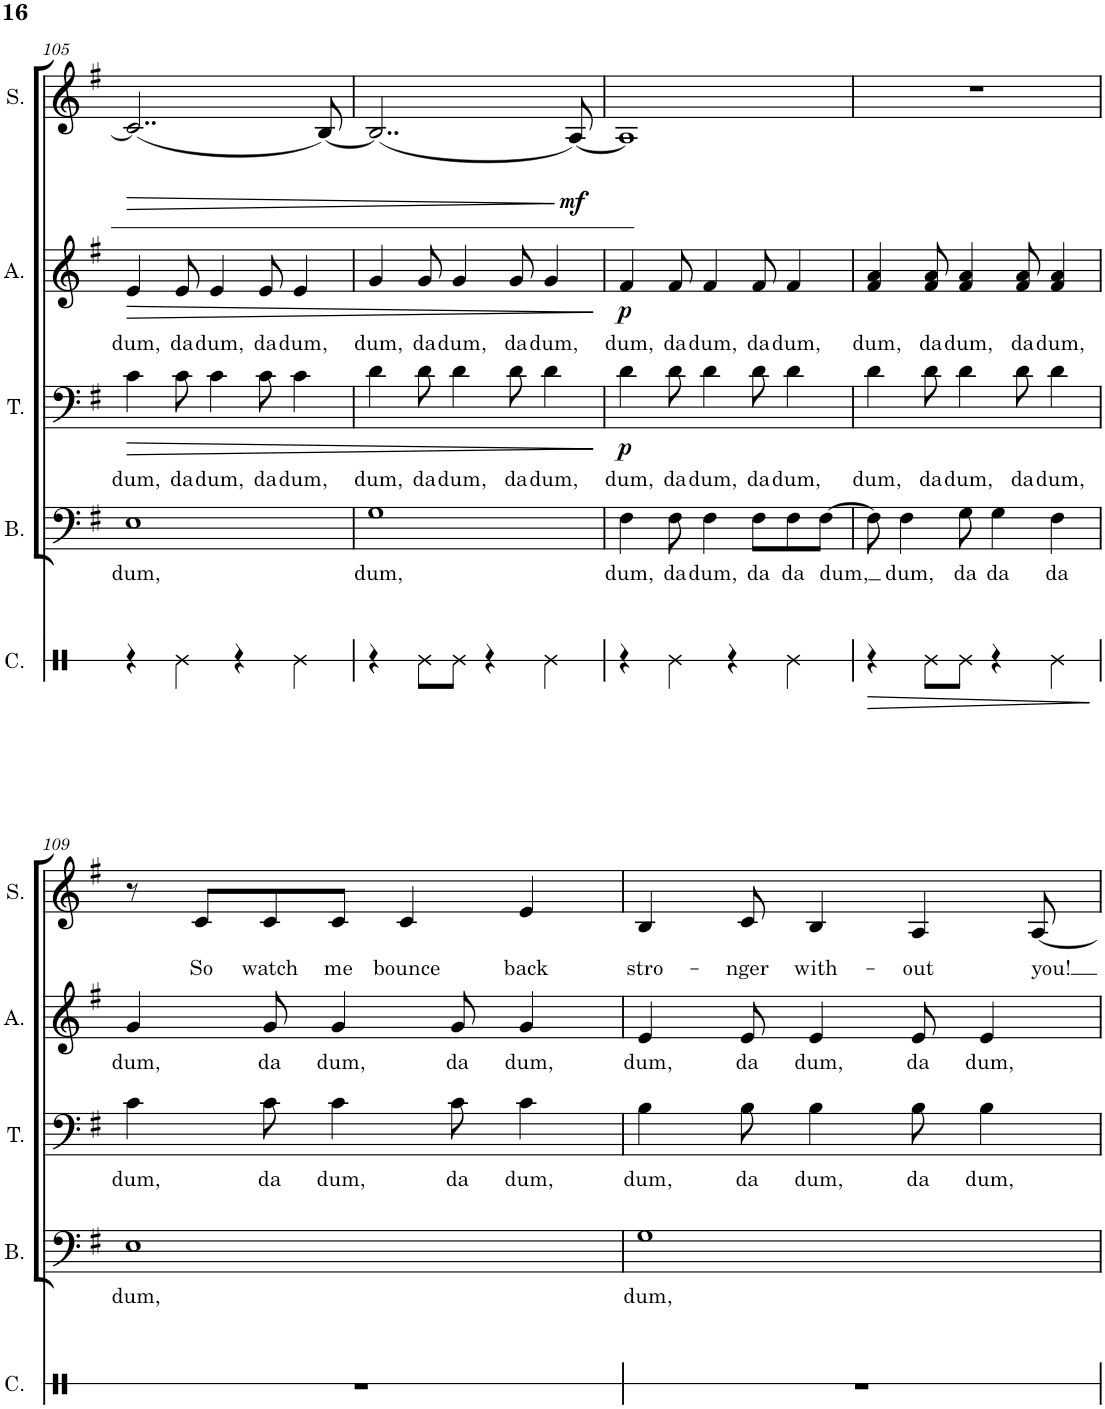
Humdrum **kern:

**kern	**dynam	**kern	**text	**kern	**text	**dynam	**kern	**text	**dynam	**kern	**text	**dynam
*part5	*part5	*part4	*part4	*part3	*part3	*part3	*part2	*part2	*part2	*part1	*part1	*part1
*staff5	*staff5	*staff4	*staff4	*staff3	*staff3	*staff3	*staff2	*staff2	*staff2	*staff1	*staff1	*staff1
*I"Claps	*	*I"Bass	*	*I"Tenor	*	*	*I"Alto	*	*	*I"Soprano	*	*
*I'C.	*	*I'B.	*	*I'T.	*	*	*I'A.	*	*	*I'S.	*	*
!!LO:PB:g=z
*clefX	*	*clefF4	*	*clefF4	*	*	*clefG2	*	*	*clefG2	*	*
*k[]	*	*k[f#]	*	*k[f#]	*	*	*k[f#]	*	*	*k[f#]	*	*
*M4/4	*	*M4/4	*	*M4/4	*	*	*M4/4	*	*	*M4/4	*	*
=105	=105	=105	=105	=105	=105	=105	=105	=105	=105	=105	=105	=105
!	!	!	!LO:LY:b	!	!LO:LY:b	!LO:HP:b	!	!LO:LY:b	!LO:HP:b	!	!	!LO:HP:b
4r	.	1E	dum,	4c\	dum,	>	4e/	dum,	>	(2..c/]	.	>
!	!	!	!	!	!LO:LY:b	!	!	!LO:LY:b	!	!	!	!
4Re\	.	.	.	8c\	da	.	8e/	da	.	.	.	.
!	!	!	!	!	!LO:LY:b	!	!	!LO:LY:b	!	!	!	!
.	.	.	.	4c\	dum,	.	4e/	dum,	.	.	.	.
4r	.	.	.	.	.	.	.	.	.	.	.	.
!	!	!	!	!	!LO:LY:b	!	!	!LO:LY:b	!	!	!	!
.	.	.	.	8c\	da	.	8e/	da	.	.	.	.
!	!	!	!	!	!LO:LY:b	!	!	!LO:LY:b	!	!	!	!
4Re\	.	.	.	4c\	dum,	.	4e/	dum,	.	.	.	.
.	.	.	.	.	.	.	.	.	.	[8B/)	.	.
=106	=106	=106	=106	=106	=106	=106	=106	=106	=106	=106	=106	=106
!	!	!	!LO:LY:b	!	!LO:LY:b	!	!	!LO:LY:b	!	!	!	!
4r	.	1G	dum,	4d\	dum,	.	4g/	dum,	.	(2..B/]	.	.
!	!	!	!	!	!LO:LY:b	!	!	!LO:LY:b	!	!	!	!
8Re\L	.	.	.	8d\	da	.	8g/	da	.	.	.	.
!	!	!	!	!	!LO:LY:b	!	!	!LO:LY:b	!	!	!	!
8Re\J	.	.	.	4d\	dum,	.	4g/	dum,	.	.	.	.
4r	.	.	.	.	.	.	.	.	.	.	.	.
!	!	!	!	!	!LO:LY:b	!	!	!LO:LY:b	!	!	!	!
.	.	.	.	8d\	da	.	8g/	da	.	.	.	.
!	!	!	!	!	!LO:LY:b	!	!	!LO:LY:b	!	!	!	!
4Re\	.	.	.	4d\	dum,	.	4g/	dum,	.	.	.	.
!	!	!	!	!	!	!	!	!	!	!	!	!LO:DY:n=1:b
.	.	.	.	.	.	.	.	.	.	[8A/)	.	] mf
.	.	.	.	.	.	]	.	.	]	.	.	.
=107	=107	=107	=107	=107	=107	=107	=107	=107	=107	=107	=107	=107
!	!	!	!LO:LY:b	!	!LO:LY:b	!LO:DY:b	!	!LO:LY:b	!LO:DY:b	!	!	!
4r	.	4F#\	dum,	4d\	dum,	p	4f#/	dum,	p	1A]	.	.
!	!	!	!LO:LY:b	!	!LO:LY:b	!	!	!LO:LY:b	!	!	!	!
4Re\	.	8F#\	da	8d\	da	.	8f#/	da	.	.	.	.
!	!	!	!LO:LY:b	!	!LO:LY:b	!	!	!LO:LY:b	!	!	!	!
.	.	4F#\	dum,	4d\	dum,	.	4f#/	dum,	.	.	.	.
4r	.	.	.	.	.	.	.	.	.	.	.	.
!	!	!	!LO:LY:b	!	!LO:LY:b	!	!	!LO:LY:b	!	!	!	!
.	.	8F#\L	da	8d\	da	.	8f#/	da	.	.	.	.
!	!	!	!LO:LY:b	!	!LO:LY:b	!	!	!LO:LY:b	!	!	!	!
4Re\	.	8F#\	da	4d\	dum,	.	4f#/	dum,	.	.	.	.
!	!	!	!LO:LY:b	!	!	!	!	!	!	!	!	!
.	.	[8F#\J	dum,	.	.	.	.	.	.	.	.	.
=108	=108	=108	=108	=108	=108	=108	=108	=108	=108	=108	=108	=108
!	!LO:HP:b	!	!	!	!LO:LY:b	!	!	!LO:LY:b	!	!	!	!
4r	>	8F#\]	.	4d\	dum,	.	4f#/ 4a/	dum,	.	1r	.	.
!	!	!	!LO:LY:b	!	!	!	!	!	!	!	!	!
.	.	4F#\	dum,	.	.	.	.	.	.	.	.	.
!	!	!	!	!	!LO:LY:b	!	!	!LO:LY:b	!	!	!	!
8Re\L	.	.	.	8d\	da	.	8f#/ 8a/	da	.	.	.	.
!	!	!	!LO:LY:b	!	!LO:LY:b	!	!	!LO:LY:b	!	!	!	!
8Re\J	.	8G\	da	4d\	dum,	.	4f#/ 4a/	dum,	.	.	.	.
!	!	!	!LO:LY:b	!	!	!	!	!	!	!	!	!
4r	.	4G\	da	.	.	.	.	.	.	.	.	.
!	!	!	!	!	!LO:LY:b	!	!	!LO:LY:b	!	!	!	!
.	.	.	.	8d\	da	.	8f#/ 8a/	da	.	.	.	.
!	!	!	!LO:LY:b	!	!LO:LY:b	!	!	!LO:LY:b	!	!	!	!
4Re\	.	4F#\	da	4d\	dum,	.	4f#/ 4a/	dum,	.	.	.	.
.	]	.	.	.	.	.	.	.	.	.	.	.
!!LO:LB:g=z
=109	=109	=109	=109	=109	=109	=109	=109	=109	=109	=109	=109	=109
!	!	!	!LO:LY:b	!	!LO:LY:b	!	!	!LO:LY:b	!	!	!	!
1r	.	1E	dum,	4c\	dum,	.	4g/	dum,	.	8r	.	.
!	!	!	!	!	!	!	!	!	!	!	!LO:LY:b	!
.	.	.	.	.	.	.	.	.	.	8c/L	So	.
!	!	!	!	!	!LO:LY:b	!	!	!LO:LY:b	!	!	!LO:LY:b	!
.	.	.	.	8c\	da	.	8g/	da	.	8c/	watch	.
!	!	!	!	!	!LO:LY:b	!	!	!LO:LY:b	!	!	!LO:LY:b	!
.	.	.	.	4c\	dum,	.	4g/	dum,	.	8c/J	me	.
!	!	!	!	!	!	!	!	!	!	!	!LO:LY:b	!
.	.	.	.	.	.	.	.	.	.	4c/	bounce	.
!	!	!	!	!	!LO:LY:b	!	!	!LO:LY:b	!	!	!	!
.	.	.	.	8c\	da	.	8g/	da	.	.	.	.
!	!	!	!	!	!LO:LY:b	!	!	!LO:LY:b	!	!	!LO:LY:b	!
.	.	.	.	4c\	dum,	.	4g/	dum,	.	4e/	back	.
=110	=110	=110	=110	=110	=110	=110	=110	=110	=110	=110	=110	=110
!	!	!	!LO:LY:b	!	!LO:LY:b	!	!	!LO:LY:b	!	!	!LO:LY:b	!
1r	.	1G	dum,	4B\	dum,	.	4e/	dum,	.	4B/	stro-	.
!	!	!	!	!	!LO:LY:b	!	!	!LO:LY:b	!	!	!LO:LY:b	!
.	.	.	.	8B\	da	.	8e/	da	.	8c/	-nger	.
!	!	!	!	!	!LO:LY:b	!	!	!LO:LY:b	!	!	!LO:LY:b	!
.	.	.	.	4B\	dum,	.	4e/	dum,	.	4B/	with-	.
!	!	!	!	!	!LO:LY:b	!	!	!LO:LY:b	!	!	!LO:LY:b	!
.	.	.	.	8B\	da	.	8e/	da	.	4A/	-out	.
!	!	!	!	!	!LO:LY:b	!	!	!LO:LY:b	!	!	!	!
.	.	.	.	4B\	dum,	.	4e/	dum,	.	.	.	.
!	!	!	!	!	!	!	!	!	!	!	!LO:LY:b	!
.	.	.	.	.	.	.	.	.	.	[8A/	you!	.
=	=	=	=	=	=	=	=	=	=	=	=	=
*-	*-	*-	*-	*-	*-	*-	*-	*-	*-	*-	*-	*-
